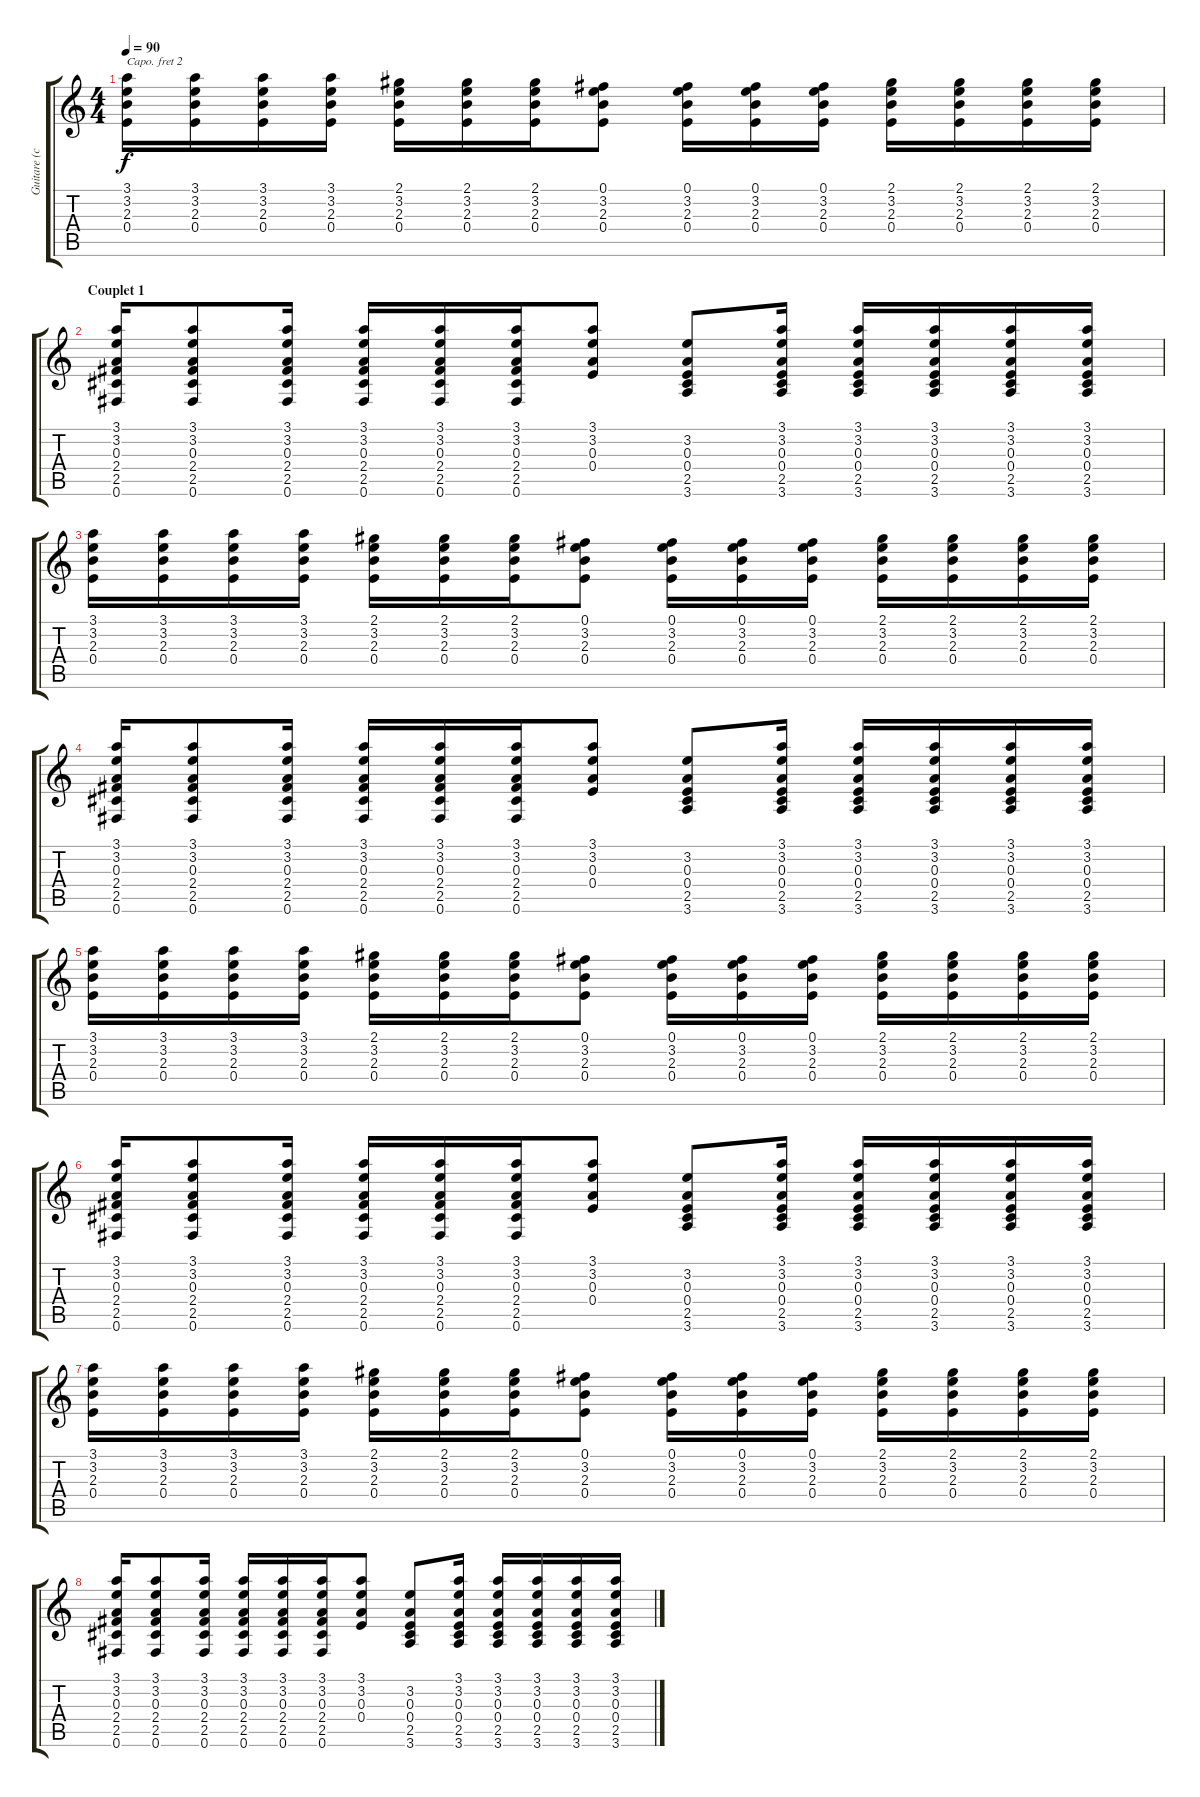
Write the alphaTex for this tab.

\track ("Guitare (capo 2)" "Guitare (c") {instrument acousticguitarsteel}
\staff {score tabs}
\capo 2
\tuning (E4 B3 G3 D3 A2 E2) {hide}
\ts (4 4)
\tempo 90
\clef g2
\ks c
(3.1 3.2 2.3 0.4).16{dy f} (3.1 3.2 2.3 0.4).16 (3.1 3.2 2.3 0.4).16 (3.1 3.2 2.3 0.4).16 (2.1 3.2 2.3 0.4).16 (2.1 3.2 2.3 0.4).16 (2.1 3.2 2.3 0.4).16 (0.1 3.2 2.3 0.4).8 (0.1 3.2 2.3 0.4).16 (0.1 3.2 2.3 0.4).16 (0.1 3.2 2.3 0.4).16 (2.1 3.2 2.3 0.4).16 (2.1 3.2 2.3 0.4).16 (2.1 3.2 2.3 0.4).16 (2.1 3.2 2.3 0.4).16 |
\section ("" "Couplet 1")
(3.1 3.2 0.3 2.4 2.5 0.6).16 (3.1 3.2 0.3 2.4 2.5 0.6).8 (3.1 3.2 0.3 2.4 2.5 0.6).16 (3.1 3.2 0.3 2.4 2.5 0.6).16 (3.1 3.2 0.3 2.4 2.5 0.6).16 (3.1 3.2 0.3 2.4 2.5 0.6).16 (3.1 3.2 0.3 0.4).8 (3.2 0.3 0.4 2.5 3.6).8 (3.1 3.2 0.3 0.4 2.5 3.6).16 (3.1 3.2 0.3 0.4 2.5 3.6).16 (3.1 3.2 0.3 0.4 2.5 3.6).16 (3.1 3.2 0.3 0.4 2.5 3.6).16 (3.1 3.2 0.3 0.4 2.5 3.6).16 |
(3.1 3.2 2.3 0.4).16 (3.1 3.2 2.3 0.4).16 (3.1 3.2 2.3 0.4).16 (3.1 3.2 2.3 0.4).16 (2.1 3.2 2.3 0.4).16 (2.1 3.2 2.3 0.4).16 (2.1 3.2 2.3 0.4).16 (0.1 3.2 2.3 0.4).8 (0.1 3.2 2.3 0.4).16 (0.1 3.2 2.3 0.4).16 (0.1 3.2 2.3 0.4).16 (2.1 3.2 2.3 0.4).16 (2.1 3.2 2.3 0.4).16 (2.1 3.2 2.3 0.4).16 (2.1 3.2 2.3 0.4).16 |
(3.1 3.2 0.3 2.4 2.5 0.6).16 (3.1 3.2 0.3 2.4 2.5 0.6).8 (3.1 3.2 0.3 2.4 2.5 0.6).16 (3.1 3.2 0.3 2.4 2.5 0.6).16 (3.1 3.2 0.3 2.4 2.5 0.6).16 (3.1 3.2 0.3 2.4 2.5 0.6).16 (3.1 3.2 0.3 0.4).8 (3.2 0.3 0.4 2.5 3.6).8 (3.1 3.2 0.3 0.4 2.5 3.6).16 (3.1 3.2 0.3 0.4 2.5 3.6).16 (3.1 3.2 0.3 0.4 2.5 3.6).16 (3.1 3.2 0.3 0.4 2.5 3.6).16 (3.1 3.2 0.3 0.4 2.5 3.6).16 |
(3.1 3.2 2.3 0.4).16 (3.1 3.2 2.3 0.4).16 (3.1 3.2 2.3 0.4).16 (3.1 3.2 2.3 0.4).16 (2.1 3.2 2.3 0.4).16 (2.1 3.2 2.3 0.4).16 (2.1 3.2 2.3 0.4).16 (0.1 3.2 2.3 0.4).8 (0.1 3.2 2.3 0.4).16 (0.1 3.2 2.3 0.4).16 (0.1 3.2 2.3 0.4).16 (2.1 3.2 2.3 0.4).16 (2.1 3.2 2.3 0.4).16 (2.1 3.2 2.3 0.4).16 (2.1 3.2 2.3 0.4).16 |
(3.1 3.2 0.3 2.4 2.5 0.6).16 (3.1 3.2 0.3 2.4 2.5 0.6).8 (3.1 3.2 0.3 2.4 2.5 0.6).16 (3.1 3.2 0.3 2.4 2.5 0.6).16 (3.1 3.2 0.3 2.4 2.5 0.6).16 (3.1 3.2 0.3 2.4 2.5 0.6).16 (3.1 3.2 0.3 0.4).8 (3.2 0.3 0.4 2.5 3.6).8 (3.1 3.2 0.3 0.4 2.5 3.6).16 (3.1 3.2 0.3 0.4 2.5 3.6).16 (3.1 3.2 0.3 0.4 2.5 3.6).16 (3.1 3.2 0.3 0.4 2.5 3.6).16 (3.1 3.2 0.3 0.4 2.5 3.6).16 |
(3.1 3.2 2.3 0.4).16 (3.1 3.2 2.3 0.4).16 (3.1 3.2 2.3 0.4).16 (3.1 3.2 2.3 0.4).16 (2.1 3.2 2.3 0.4).16 (2.1 3.2 2.3 0.4).16 (2.1 3.2 2.3 0.4).16 (0.1 3.2 2.3 0.4).8 (0.1 3.2 2.3 0.4).16 (0.1 3.2 2.3 0.4).16 (0.1 3.2 2.3 0.4).16 (2.1 3.2 2.3 0.4).16 (2.1 3.2 2.3 0.4).16 (2.1 3.2 2.3 0.4).16 (2.1 3.2 2.3 0.4).16 |
(3.1 3.2 0.3 2.4 2.5 0.6).16 (3.1 3.2 0.3 2.4 2.5 0.6).8 (3.1 3.2 0.3 2.4 2.5 0.6).16 (3.1 3.2 0.3 2.4 2.5 0.6).16 (3.1 3.2 0.3 2.4 2.5 0.6).16 (3.1 3.2 0.3 2.4 2.5 0.6).16 (3.1 3.2 0.3 0.4).8 (3.2 0.3 0.4 2.5 3.6).8 (3.1 3.2 0.3 0.4 2.5 3.6).16 (3.1 3.2 0.3 0.4 2.5 3.6).16 (3.1 3.2 0.3 0.4 2.5 3.6).16 (3.1 3.2 0.3 0.4 2.5 3.6).16 (3.1 3.2 0.3 0.4 2.5 3.6).16
